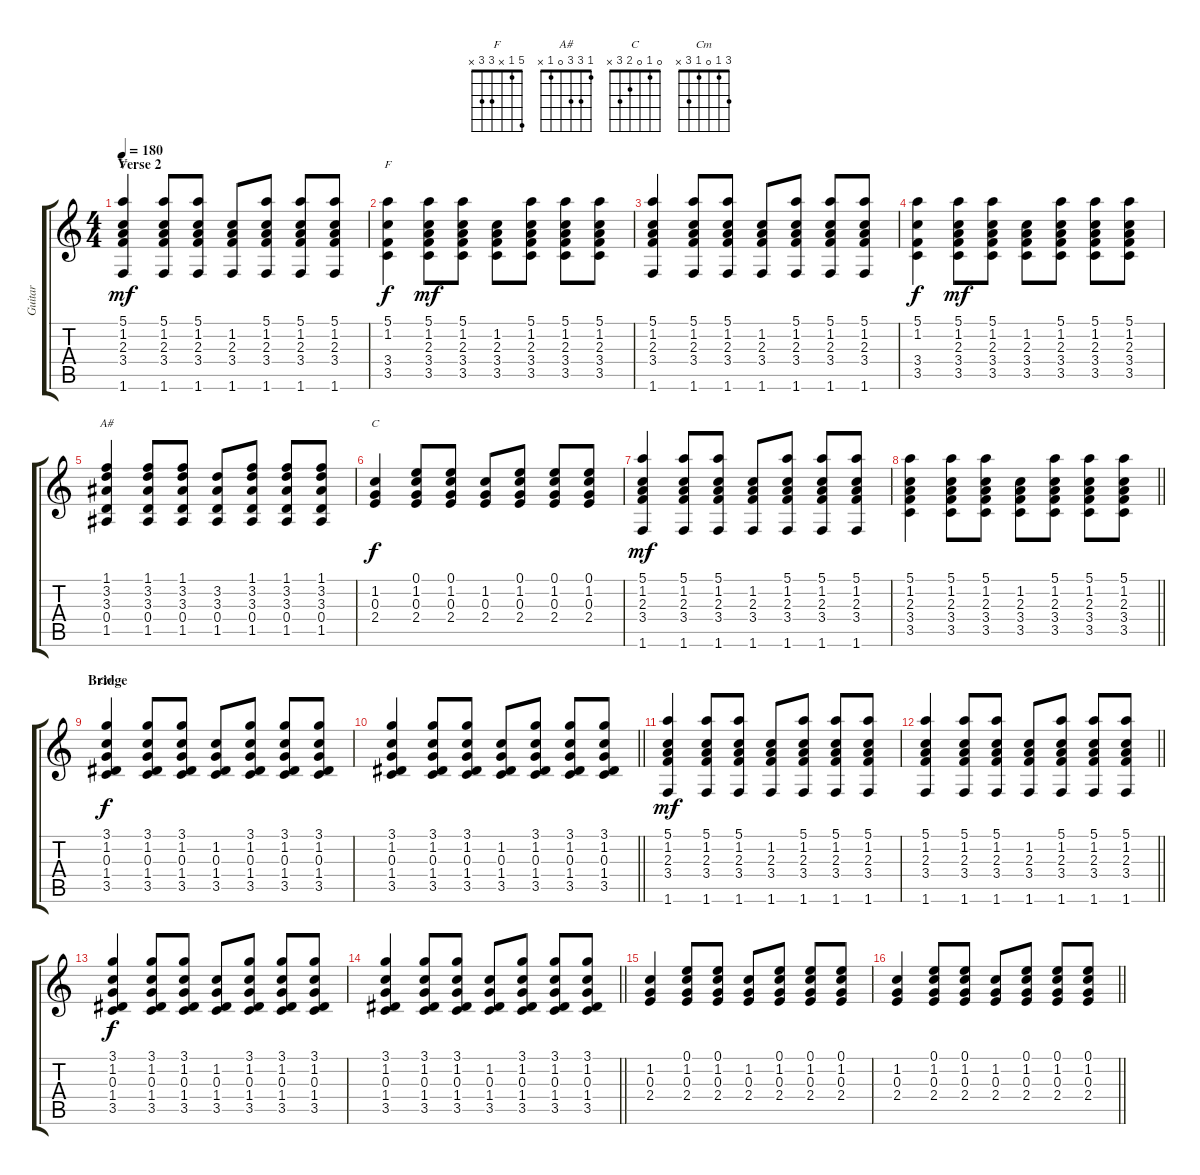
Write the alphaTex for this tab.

\track ("Guitar" "Guitar") {instrument acousticguitarnylon}
\staff {score tabs}
\tuning (E4 B3 G3 D3 A2 E2) {hide}
\chord ("F" 5 1 2 x x 1) {barre 1}
\chord ("F" 5 1 x 3 3 x)
\chord ("A#" 1 3 3 0 1 x)
\chord ("C" 0 1 0 2 3 x)
\chord ("Cm" 3 1 0 1 3 x)
\ts (4 4)
\section ("" "Verse 2")
\tempo 180
\clef g2
\ks c
(5.1 1.2 2.3 3.4 1.6).4{ch "F" dy mf} (5.1 1.2 2.3 3.4 1.6).8 (5.1 1.2 2.3 3.4 1.6).8 (1.2 2.3 3.4 1.6).8 (5.1 1.2 2.3 3.4 1.6).8 (5.1 1.2 2.3 3.4 1.6).8 (5.1 1.2 2.3 3.4 1.6).8 |
(5.1 1.2 3.4 3.5).4{ch "F" dy f} (5.1 1.2 2.3 3.4 3.5).8{dy mf} (5.1 1.2 2.3 3.4 3.5).8 (1.2 2.3 3.4 3.5).8 (5.1 1.2 2.3 3.4 3.5).8 (5.1 1.2 2.3 3.4 3.5).8 (5.1 1.2 2.3 3.4 3.5).8 |
(5.1 1.2 2.3 3.4 1.6).4 (5.1 1.2 2.3 3.4 1.6).8 (5.1 1.2 2.3 3.4 1.6).8 (1.2 2.3 3.4 1.6).8 (5.1 1.2 2.3 3.4 1.6).8 (5.1 1.2 2.3 3.4 1.6).8 (5.1 1.2 2.3 3.4 1.6).8 |
(5.1 1.2 3.4 3.5).4{dy f} (5.1 1.2 2.3 3.4 3.5).8{dy mf} (5.1 1.2 2.3 3.4 3.5).8 (1.2 2.3 3.4 3.5).8 (5.1 1.2 2.3 3.4 3.5).8 (5.1 1.2 2.3 3.4 3.5).8 (5.1 1.2 2.3 3.4 3.5).8 |
(1.1 3.2 3.3 0.4 1.5).4{ch "A#"} (1.1 3.2 3.3 0.4 1.5).8 (1.1 3.2 3.3 0.4 1.5).8 (3.2 3.3 0.4 1.5).8 (1.1 3.2 3.3 0.4 1.5).8 (1.1 3.2 3.3 0.4 1.5).8 (1.1 3.2 3.3 0.4 1.5).8 |
(1.2 0.3 2.4).4{ch "C" dy f} (0.1 1.2 0.3 2.4).8 (0.1 1.2 0.3 2.4).8 (1.2 0.3 2.4).8 (0.1 1.2 0.3 2.4).8 (0.1 1.2 0.3 2.4).8 (0.1 1.2 0.3 2.4).8 |
(5.1 1.2 2.3 3.4 1.6).4{dy mf} (5.1 1.2 2.3 3.4 1.6).8 (5.1 1.2 2.3 3.4 1.6).8 (1.2 2.3 3.4 1.6).8 (5.1 1.2 2.3 3.4 1.6).8 (5.1 1.2 2.3 3.4 1.6).8 (5.1 1.2 2.3 3.4 1.6).8 |
\barLineRight lightlight
(5.1 1.2 2.3 3.4 3.5).4 (5.1 1.2 2.3 3.4 3.5).8 (5.1 1.2 2.3 3.4 3.5).8 (1.2 2.3 3.4 3.5).8 (5.1 1.2 2.3 3.4 3.5).8 (5.1 1.2 2.3 3.4 3.5).8 (5.1 1.2 2.3 3.4 3.5).8 |
\section ("" "Bridge")
(3.1 1.2 0.3 1.4 3.5).4{ch "Cm" dy f} (3.1 1.2 0.3 1.4 3.5).8 (3.1 1.2 0.3 1.4 3.5).8 (1.2 0.3 1.4 3.5).8 (3.1 1.2 0.3 1.4 3.5).8 (3.1 1.2 0.3 1.4 3.5).8 (3.1 1.2 0.3 1.4 3.5).8 |
\barLineRight lightlight
(3.1 1.2 0.3 1.4 3.5).4 (3.1 1.2 0.3 1.4 3.5).8 (3.1 1.2 0.3 1.4 3.5).8 (1.2 0.3 1.4 3.5).8 (3.1 1.2 0.3 1.4 3.5).8 (3.1 1.2 0.3 1.4 3.5).8 (3.1 1.2 0.3 1.4 3.5).8 |
(5.1 1.2 2.3 3.4 1.6).4{dy mf} (5.1 1.2 2.3 3.4 1.6).8 (5.1 1.2 2.3 3.4 1.6).8 (1.2 2.3 3.4 1.6).8 (5.1 1.2 2.3 3.4 1.6).8 (5.1 1.2 2.3 3.4 1.6).8 (5.1 1.2 2.3 3.4 1.6).8 |
\barLineRight lightlight
(5.1 1.2 2.3 3.4 1.6).4 (5.1 1.2 2.3 3.4 1.6).8 (5.1 1.2 2.3 3.4 1.6).8 (1.2 2.3 3.4 1.6).8 (5.1 1.2 2.3 3.4 1.6).8 (5.1 1.2 2.3 3.4 1.6).8 (5.1 1.2 2.3 3.4 1.6).8 |
(3.1 1.2 0.3 1.4 3.5).4{dy f} (3.1 1.2 0.3 1.4 3.5).8 (3.1 1.2 0.3 1.4 3.5).8 (1.2 0.3 1.4 3.5).8 (3.1 1.2 0.3 1.4 3.5).8 (3.1 1.2 0.3 1.4 3.5).8 (3.1 1.2 0.3 1.4 3.5).8 |
\barLineRight lightlight
(3.1 1.2 0.3 1.4 3.5).4 (3.1 1.2 0.3 1.4 3.5).8 (3.1 1.2 0.3 1.4 3.5).8 (1.2 0.3 1.4 3.5).8 (3.1 1.2 0.3 1.4 3.5).8 (3.1 1.2 0.3 1.4 3.5).8 (3.1 1.2 0.3 1.4 3.5).8 |
(1.2 0.3 2.4).4 (0.1 1.2 0.3 2.4).8 (0.1 1.2 0.3 2.4).8 (1.2 0.3 2.4).8 (0.1 1.2 0.3 2.4).8 (0.1 1.2 0.3 2.4).8 (0.1 1.2 0.3 2.4).8 |
\barLineRight lightlight
(1.2 0.3 2.4).4 (0.1 1.2 0.3 2.4).8 (0.1 1.2 0.3 2.4).8 (1.2 0.3 2.4).8 (0.1 1.2 0.3 2.4).8 (0.1 1.2 0.3 2.4).8 (0.1 1.2 0.3 2.4).8
